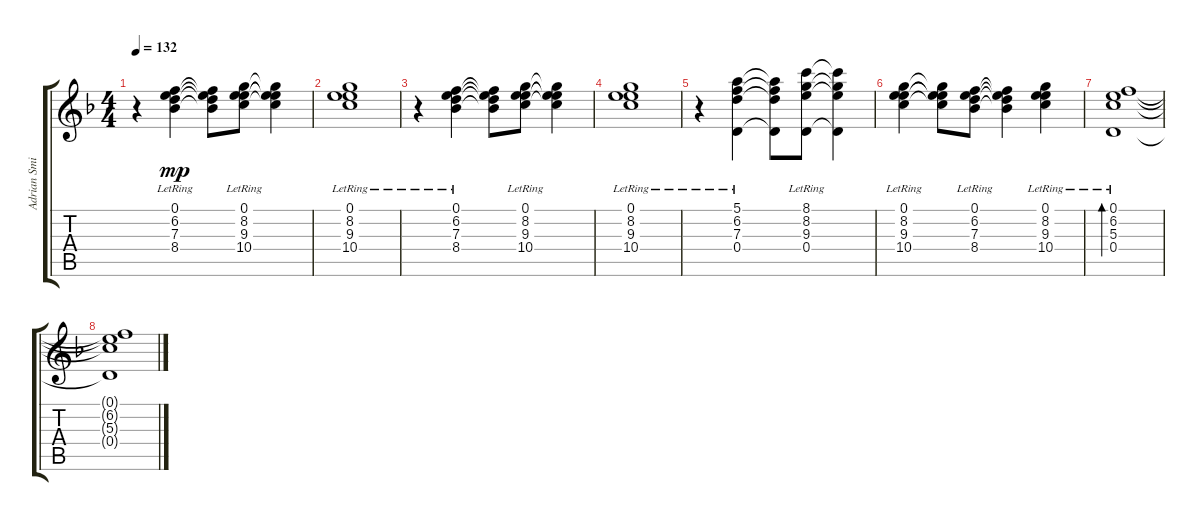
\track ("Adrian Smith" "Adrian Smi") {instrument distortionguitar}
\staff {score tabs}
\tuning (E4 B3 G3 D3 A2 E2) {hide}
\ts (4 4)
\tempo 132
\clef g2
\ks f
r.4{dy f instrument electricguitarclean} (0.1{lr} 6.2{lr} 7.3{lr} 8.4{lr}).4{dy mp} (0.1{t} 6.2{t} 7.3{t} 8.4{t}).8 (0.1{lr} 8.2{lr} 9.3{lr} 10.4{lr}).8 (0.1{t} 8.2{t} 9.3{t} 10.4{t}).4 |
(0.1{lr} 8.2{lr} 9.3{lr} 10.4{lr}).1 |
r.4 (0.1{lr} 6.2{lr} 7.3{lr} 8.4{lr}).4 (0.1{t} 6.2{t} 7.3{t} 8.4{t}).8 (0.1{lr} 8.2{lr} 9.3{lr} 10.4{lr}).8 (0.1{t} 8.2{t} 9.3{t} 10.4{t}).4 |
(0.1{lr} 8.2{lr} 9.3{lr} 10.4{lr}).1 |
r.4 (5.1{lr} 6.2{lr} 7.3{lr} 0.4{lr}).4 (5.1{t} 6.2{t} 7.3{t} 0.4{t}).8 (8.1{lr} 8.2{lr} 9.3{lr} 0.4{lr}).8 (8.1{t} 8.2{t} 9.3{t} 0.4{t}).4 |
(0.1{lr} 8.2{lr} 9.3{lr} 10.4{lr}).4 (0.1{t} 8.2{t} 9.3{t} 10.4{t}).8 (0.1{lr} 6.2{lr} 7.3{lr} 8.4{lr}).8 (0.1{t} 6.2{t} 7.3{t} 8.4{t}).4 (0.1{lr} 8.2{lr} 9.3{lr} 10.4{lr}).4 |
(0.1{lr} 6.2{lr} 5.3{lr} 0.4{lr}).1{bd 30} |
(0.1{t} 6.2{t} 5.3{t} 0.4{t}).1
